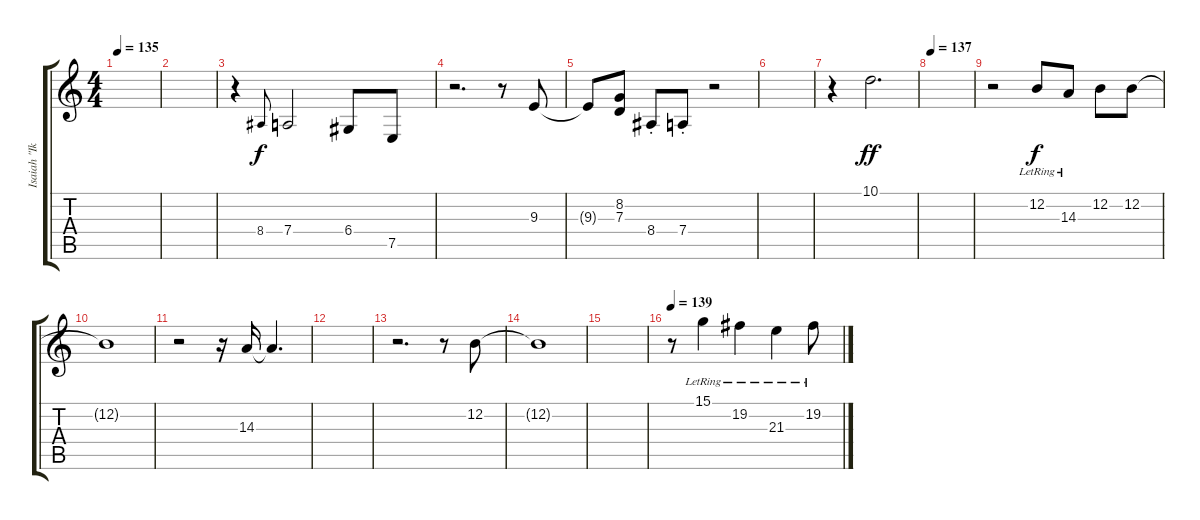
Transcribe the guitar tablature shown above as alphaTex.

\track ("Isaiah \"Ikey\" Owens - Keyboards" "Isaiah \"Ik") {instrument electricgrandpiano}
\staff {score tabs}
\tuning (E4 B3 G3 D3 A2 E2) {hide}
\ts (4 4)
\tempo 135
\clef g2
\ks c
|
|
r.4 8.4.8{gr onbeat} 7.4.2 6.4.8 7.5.8 |
r.2{d} r.8 9.3.8 |
9.3{t}.8 (8.2 7.3).8 8.4{st}.8 7.4{st}.8 r.2 |
|
r.4 10.1.2{d dy ff} |
\tempo 137
|
r.2 12.2{lr}.8{dy f} 14.3{lr}.8 12.2.8 12.2.8 |
12.2{t}.1 |
r.2 r.16 14.3.16 14.3{t}.4{d} |
|
r.2{d} r.8 12.2.8 |
12.2{t}.1 |
|
\tempo 139
r.8 15.1{lr}.4 19.2{lr}.4 21.3{lr}.4 19.2{lr}.8
